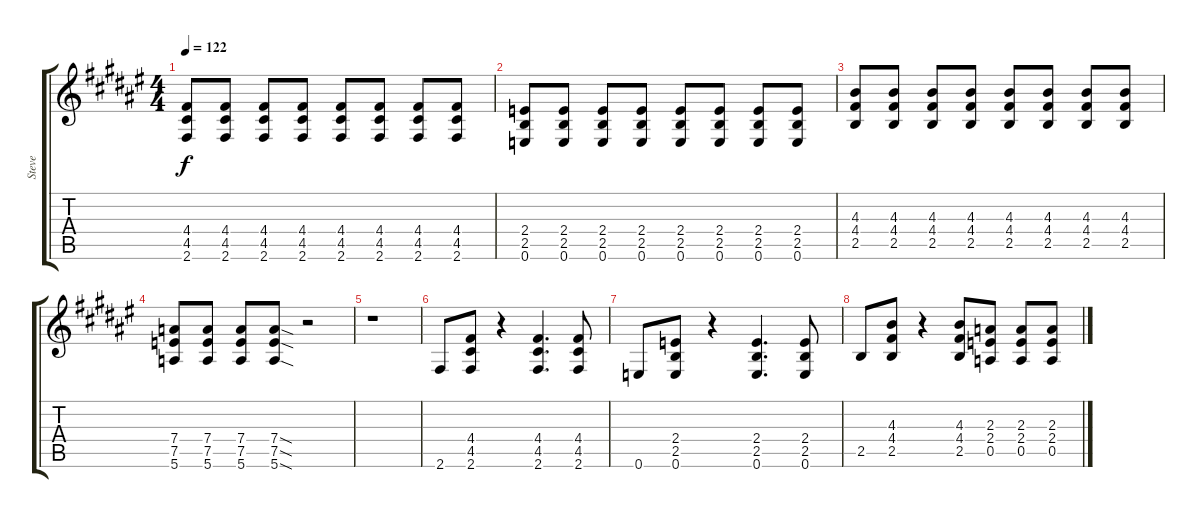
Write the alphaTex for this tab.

\track ("Steve" "Steve") {instrument distortionguitar}
\staff {score tabs}
\tuning (E4 B3 G3 D3 A2 E2) {hide}
\ts (4 4)
\tempo 122
\clef g2
\ks f#
(4.4 4.5 2.6).8{dy f} (4.4 4.5 2.6).8 (4.4 4.5 2.6).8 (4.4 4.5 2.6).8 (4.4 4.5 2.6).8 (4.4 4.5 2.6).8 (4.4 4.5 2.6).8 (4.4 4.5 2.6).8 |
(2.4 2.5 0.6).8 (2.4 2.5 0.6).8 (2.4 2.5 0.6).8 (2.4 2.5 0.6).8 (2.4 2.5 0.6).8 (2.4 2.5 0.6).8 (2.4 2.5 0.6).8 (2.4 2.5 0.6).8 |
(4.3 4.4 2.5).8 (4.3 4.4 2.5).8 (4.3 4.4 2.5).8 (4.3 4.4 2.5).8 (4.3 4.4 2.5).8 (4.3 4.4 2.5).8 (4.3 4.4 2.5).8 (4.3 4.4 2.5).8 |
(7.4 7.5 5.6).8 (7.4 7.5 5.6).8 (7.4 7.5 5.6).8 (7.4{sod} 7.5{sod} 5.6{sod}).8 r.2 |
r.1 |
2.6.8 (4.4 4.5 2.6).8 r.4 (4.4 4.5 2.6).4{d} (4.4 4.5 2.6).8 |
0.6.8 (2.4 2.5 0.6).8 r.4 (2.4 2.5 0.6).4{d} (2.4 2.5 0.6).8 |
2.5.8 (4.3 4.4 2.5).8 r.4 (4.3 4.4 2.5).8 (2.3 2.4 0.5).8 (2.3 2.4 0.5).8 (2.3 2.4 0.5).8
